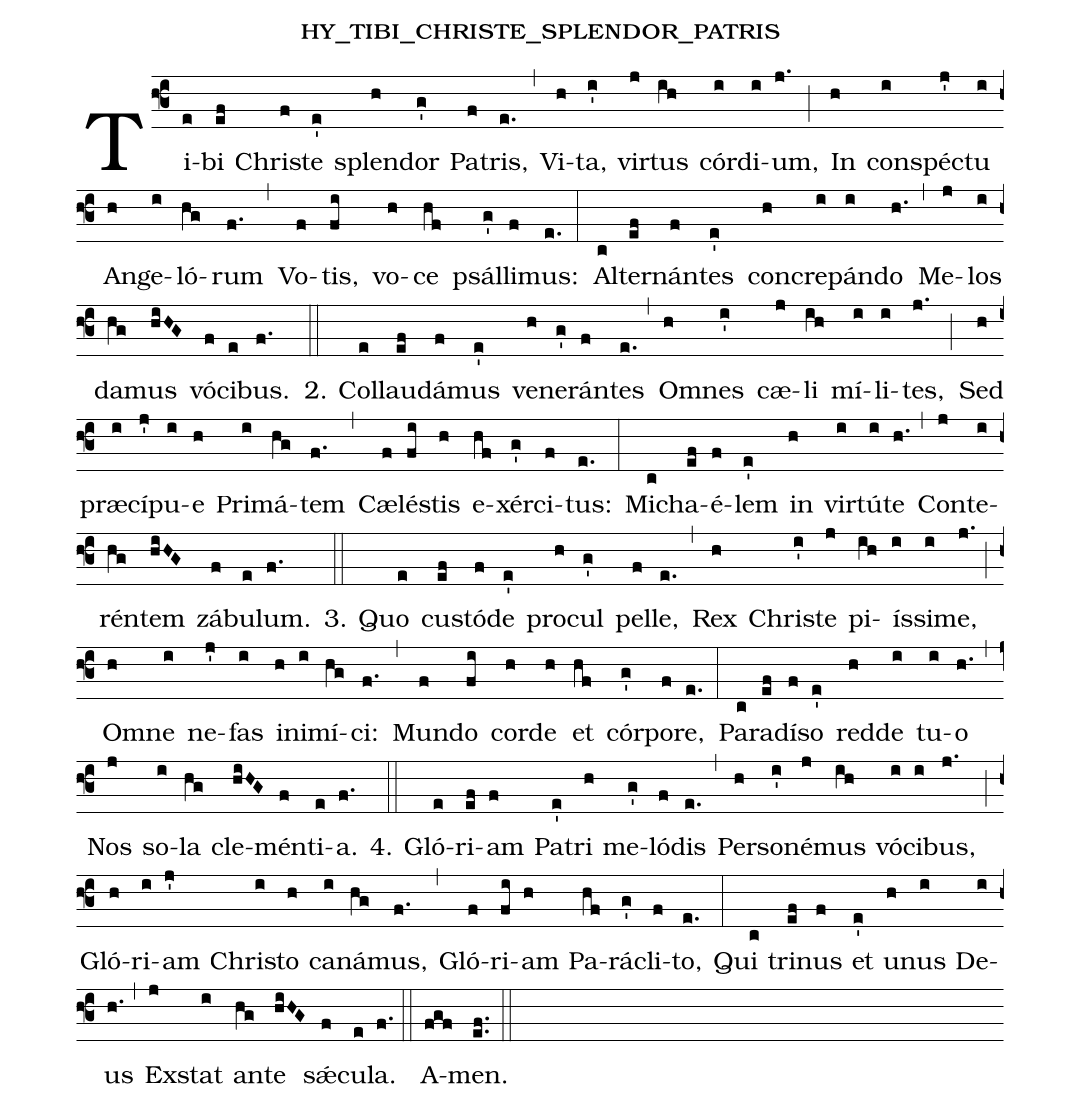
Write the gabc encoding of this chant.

name: hy_tibi_christe_splendor_patris;
%%
(f3)Ti(e)bi(ef) Chri(f)ste(e') splen(h)dor(g') Pa(f)tris,(e.) (,)
Vi(h)ta,(i') vir(j)tus(ih) cór(i)di(i)um,(j.) (;)
In(h) con(i)spé(j')ctu(i) An(h)ge(i)ló(hg)rum(f.) (,)
Vo(f)tis,(fi) vo(h)ce(hf) psál(g')li(f)mus:(e.) (:)
Al(c)ter(ef)nán(f)tes(e') con(h)cre(i)pán(i)do(h.) (,)
Me(j)los(i) da(hg)mus(hiHG) vó(f)ci(e)bus.(f.)  (::)

2. Col(e)lau(ef)dá(f)mus(e') ve(h)ne(g')rán(f)tes(e.) (,)
Om(h)nes(i') cæ(j)li(ih) mí(i)li(i)tes,(j.) (;)
Sed(h) præ(i)cí(j')pu(i)e(h) Pri(i)má(hg)tem(f.) (,)
Cæ(f)lé(fi)stis(h) e(hf)xér(g')ci(f)tus:(e.) (:)
Mi(c)cha(ef)é(f)lem(e') in(h) vir(i)tú(i)te(h.) (,)
Con(j)te(i)rén(hg)tem(hiHG) zá(f)bu(e)lum.(f.) (::)

3. Quo(e) cu(ef)stó(f)de(e') pro(h)cul(g') pel(f)le,(e.) (,)
Rex(h) Chri(i')ste(j) pi(ih)ís(i)si(i)me,(j.) (;)
Om(h)ne(i) ne(j')fas(i) i(h)ni(i)mí(hg)ci:(f.) (,)
Mun(f)do(fi) cor(h)de(h) et(hf) cór(g')po(f)re,(e.) (:)
Pa(c)ra(ef)dí(f)so(e') red(h)de(i) tu(i)o(h.) (,)
Nos(j) so(i)la(hg) cle(hiHG)mén(f)ti(e)a.(f.) (::)

4. Gló(e)ri(ef)am(f) Pa(e')tri(h) me(g')ló(f)dis(e.) (,)
Per(h)so(i')né(j)mus(ih) vó(i)ci(i)bus,(j.) (;)
Gló(h)ri(i)am(j') Chri(i)sto(h) ca(i)ná(hg)mus,(f.) (,)
Gló(f)ri(fi)am(h) Pa(hf)rá(g')cli(f)to,(e.) (:)
Qui(c) tri(ef)nus(f) et(e') u(h)nus(i) De(i)us(h.) (,)
Ex(j)stat(i) an(hg)te(hiHG) sǽ(f)cu(e)la.(f.) (::)
A(fgf)men.(ef..) (::)
